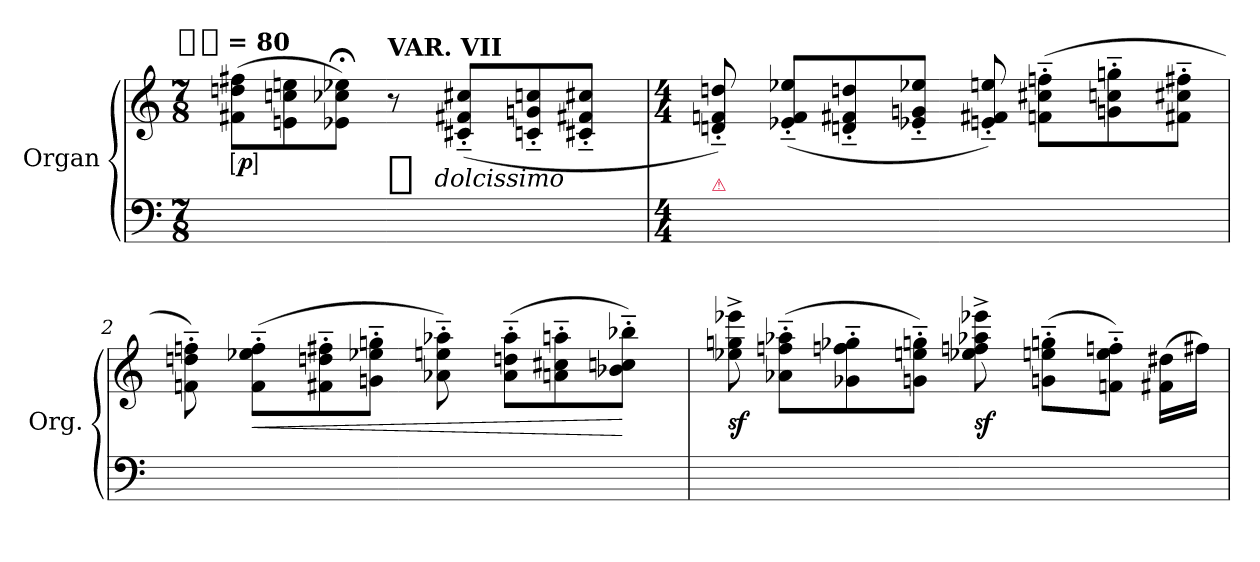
**kern	**kern	**dynam
*part1	*part1	*part1
*staff2	*staff1	*staff1/2
*I"Organ	*	*
*I'Org.	*	*
*clefF4	*clefG2	*
*k[]	*k[]	*
*C:	*C:	*
!!LO:TX:omd:t=[quarter-dot] = 80
*M7/8	*M7/8	*
*MM120	*MM120	*
=	=	=
!	!	!LO:DY:ed=brack
8ryy	(8f#X 8ddn 8ff#XL	p
8ryy	8en 8ccn 8een	.
8ryy	8e-X;< 8cc-X;< 8ee-X;<J)	.
*	*MM100	*
!	!LO:TX:a:B:t=VAR. VII	!
!	!	!LO:DY:t=%s dolcissimo
16ryy	8r	p
16ryy	.	.
16ryy	(8c#X'~ 8f#X'~ 8cc#X'~L	.
16ryy	.	.
8ryy	8cn'~ 8gn'~ 8ccn'~	.
16ryy	8c#X'~ 8f#X'~ 8cc#X'~J	.
16ryy	.	.
=1	=1	=1
*M4/4	*M4/4	*
!LO:TX:a:color=crimson:t=⚠	!	!
16ryy	8dn'~ 8fn'~ 8ddn'~)	.
16ryy	.	.
8ryy	(8e-X'~ 8f'~ 8ee-X'~L	.
16ryy	8dn'~ 8f#X'~ 8ddn'~	.
16ryy	.	.
16ryy	8e-X'~ 8gn'~ 8ee-X'~J	.
16ryy	.	.
8ryy	8en'~ 8f#X'~ 8een'~)	.
16ryy	(8fn'~ 8cc#X'~ 8ffn'~L	.
16ryy	.	.
16ryy	8gn'~ 8ccn'~ 8ggn'~	.
16ryy	.	.
8ryy	8f#X'~ 8cc#X'~ 8ff#X'~J	.
=2	=2	=2
16ryy	8fn'~ 8ddn'~ 8ffn'~)	.
16ryy	.	.
16ryy	(8f'~ 8ee-X'~ 8ff'~L	<
16ryy	.	.
8ryy	8f#X'~ 8ddn'~ 8ff#X'~	.
16ryy	8gn'~ 8ee-X'~ 8ggn'~J	.
16ryy	.	.
16ryy	8a-X'~ 8een'~ 8aa-X'~)	.
16ryy	.	.
8ryy	(8a-'~ 8ddn'~ 8aa-'~L	.
16ryy	8an'~ 8cc#X'~ 8aan'~	.
16ryy	.	.
16ryy	8b-X'~ 8ccn'~ 8bb-X'~J)	[
16ryy	.	.
=3	=3	=3
8ryy	8ee-X^ 8ggn^ 8eee-X^	sf
16ryy	(8a-X'~ 8ffn'~ 8aa-X'~L	.
16ryy	.	.
16ryy	8g-X'~ 8ffn'~ 8gg-X'~	.
16ryy	.	.
8ryy	8gn'~ 8een'~ 8ggn'~J)	.
16ryy	8ee-X^ 8ffn^ 8aa-X^ 8eee-X^	sf
16ryy	.	.
16ryy	(8gn'~ 8een'~ 8ggn'~L	.
16ryy	.	.
8ryy	8fn'~ 8ee'~ 8ffn'~J)	.
8ryy	(16f#X 16dd#XLL	.
.	16ff#XJJ)	.
=	=	=
*-	*-	*-
